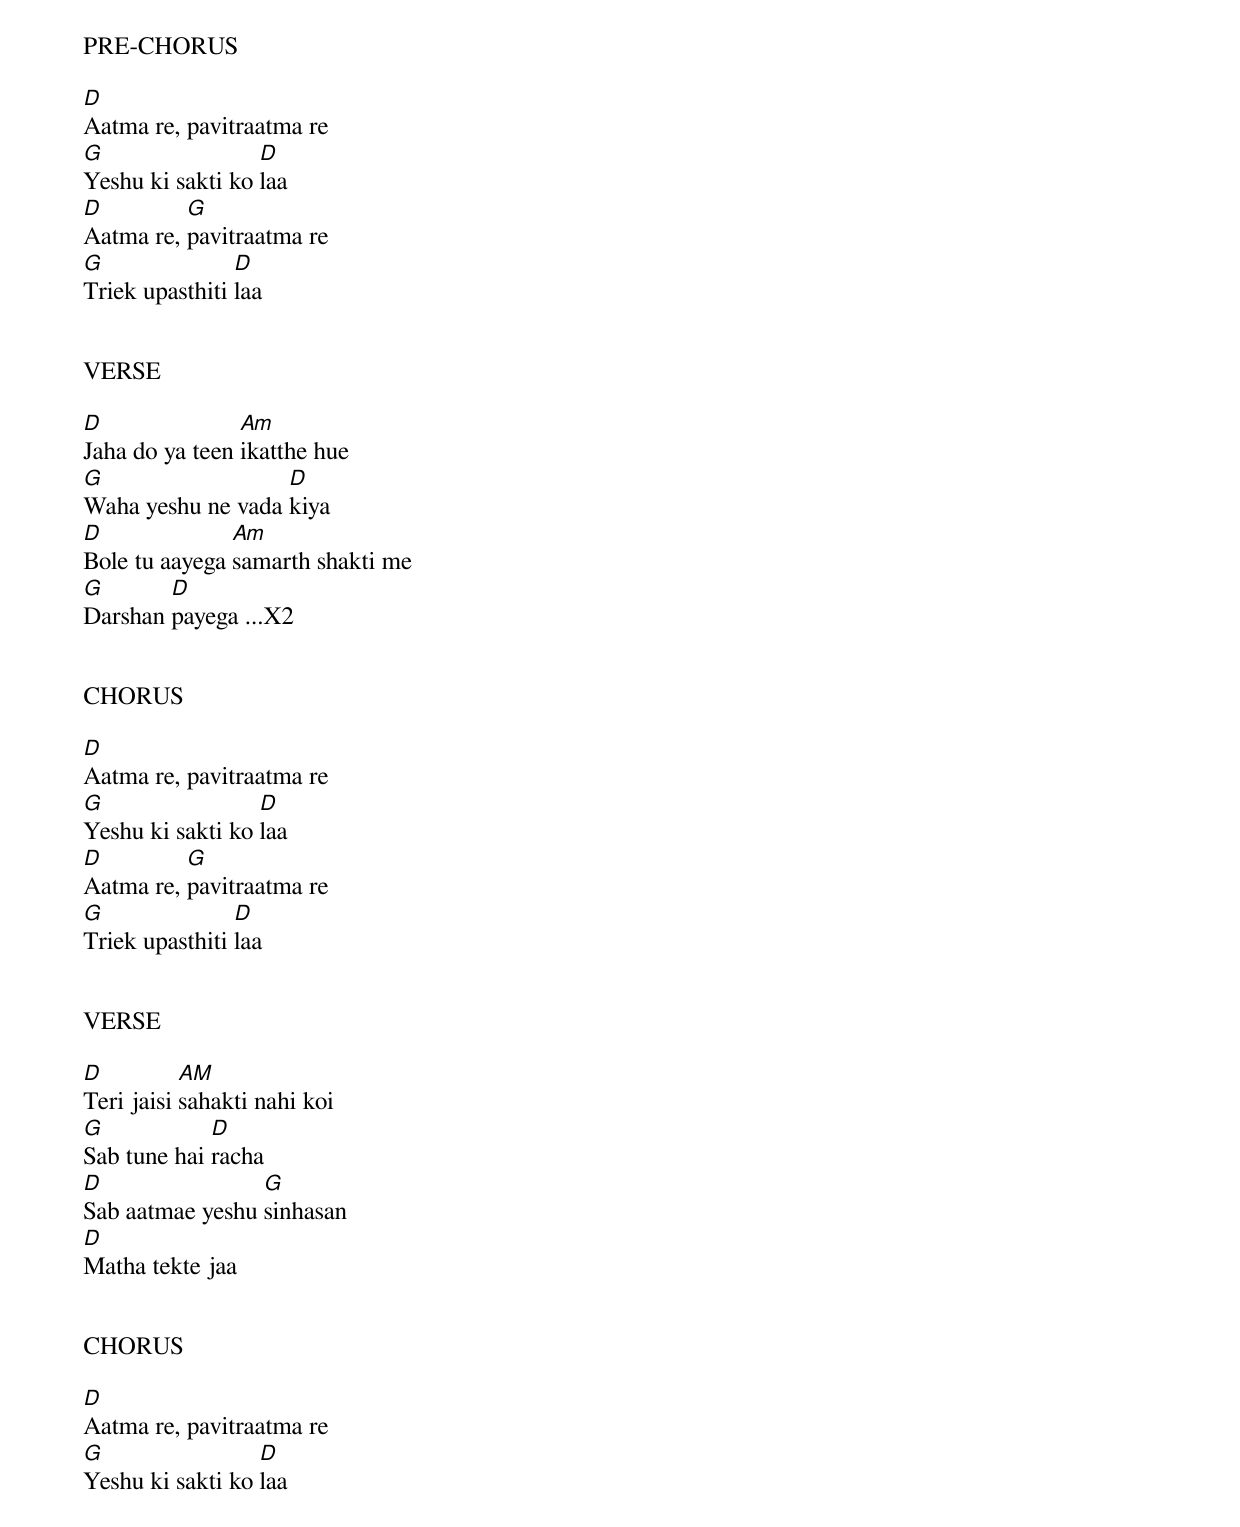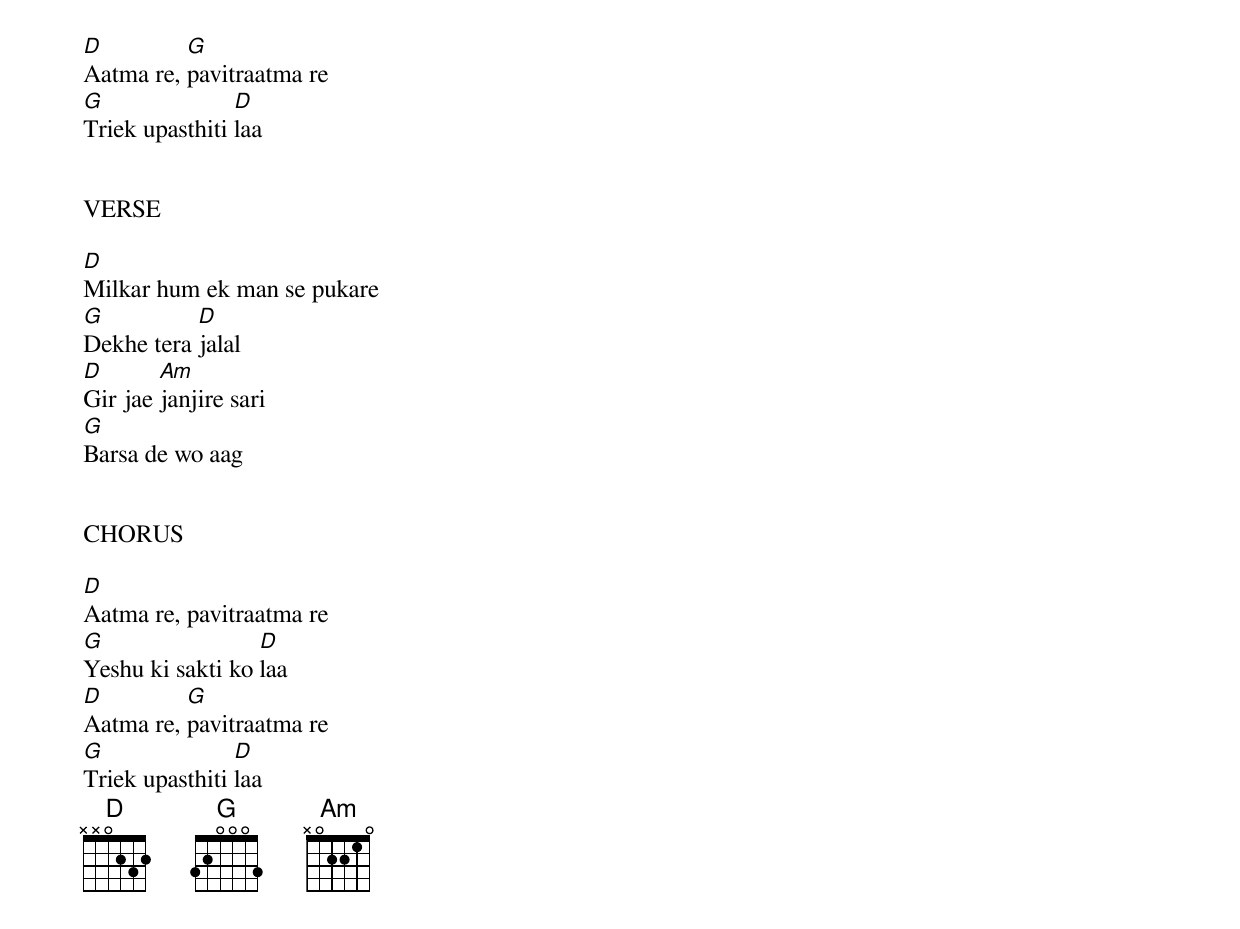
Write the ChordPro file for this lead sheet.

PRE-CHORUS

[D]Aatma re, pavitraatma re
[G]Yeshu ki sakti ko [D]laa
[D]Aatma re, [G]pavitraatma re
[G]Triek upasthiti [D]laa


VERSE

[D]Jaha do ya teen [Am]ikatthe hue
[G]Waha yeshu ne vada [D]kiya
[D]Bole tu aayega [Am]samarth shakti me
[G]Darshan [D]payega ...X2


CHORUS

[D]Aatma re, pavitraatma re
[G]Yeshu ki sakti ko [D]laa
[D]Aatma re, [G]pavitraatma re
[G]Triek upasthiti [D]laa


VERSE

[D]Teri jaisi [AM]sahakti nahi koi
[G]Sab tune hai [D]racha
[D]Sab aatmae yeshu [G]sinhasan
[D]Matha tekte jaa


CHORUS

[D]Aatma re, pavitraatma re
[G]Yeshu ki sakti ko [D]laa
[D]Aatma re, [G]pavitraatma re
[G]Triek upasthiti [D]laa


VERSE

[D]Milkar hum ek man se pukare
[G]Dekhe tera [D]jalal
[D]Gir jae [Am]janjire sari
[G]Barsa de wo aag


CHORUS

[D]Aatma re, pavitraatma re
[G]Yeshu ki sakti ko [D]laa
[D]Aatma re, [G]pavitraatma re
[G]Triek upasthiti [D]laa
